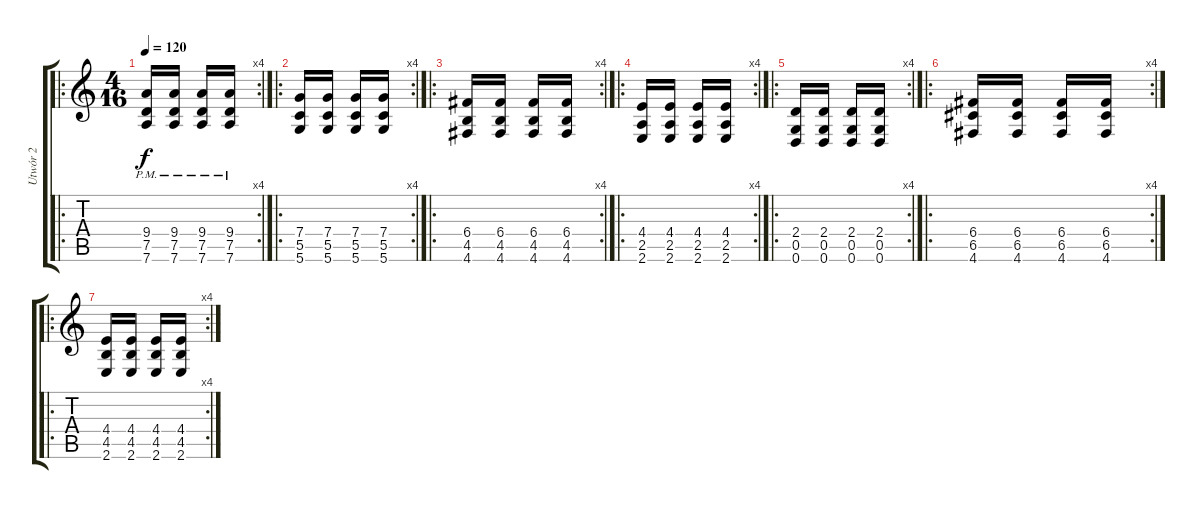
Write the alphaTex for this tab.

\track ("Utwór 2" "Utwór 2") {instrument distortionguitar}
\staff {score tabs}
\tuning (D4 A3 F3 C3 G2 D2) {hide}
\ro
\rc 4
\ts (4 16)
\tempo 120
\clef g2
\ks c
(9.4 7.5{pm} 7.6).16{dy f instrument distortionguitar} (9.4 7.5{pm} 7.6).16 (9.4 7.5{pm} 7.6).16 (9.4 7.5{pm} 7.6).16 |
\ro
\rc 4
(7.4 5.5 5.6).16 (7.4 5.5 5.6).16 (7.4 5.5 5.6).16 (7.4 5.5 5.6).16 |
\ro
\rc 4
(6.4 4.5 4.6).16 (6.4 4.5 4.6).16 (6.4 4.5 4.6).16 (6.4 4.5 4.6).16 |
\ro
\rc 4
(4.4 2.5 2.6).16 (4.4 2.5 2.6).16 (4.4 2.5 2.6).16 (4.4 2.5 2.6).16 |
\ro
\rc 4
(2.4 0.5 0.6).16 (2.4 0.5 0.6).16 (2.4 0.5 0.6).16 (2.4 0.5 0.6).16 |
\ro
\rc 4
(6.4 6.5 4.6).16 (6.4 6.5 4.6).16 (6.4 6.5 4.6).16 (6.4 6.5 4.6).16 |
\ro
\rc 4
(4.4 4.5 2.6).16 (4.4 4.5 2.6).16 (4.4 4.5 2.6).16 (4.4 4.5 2.6).16
